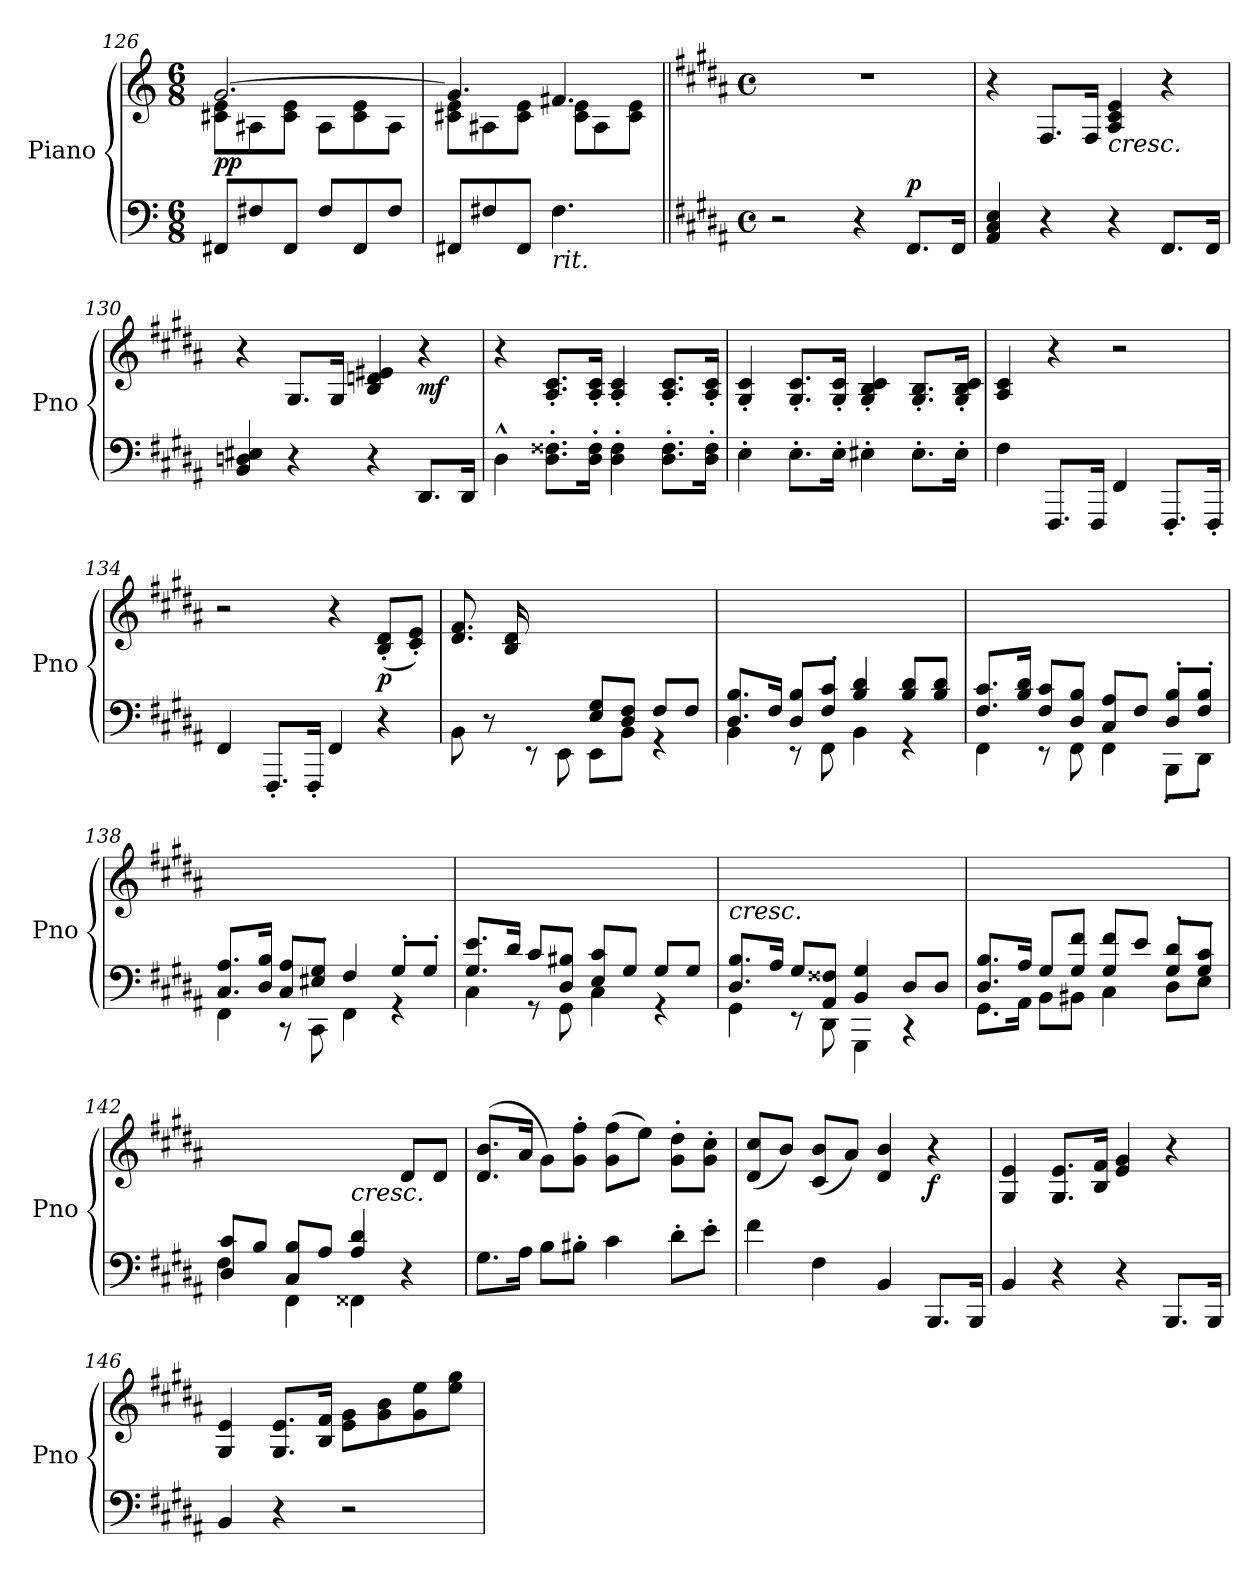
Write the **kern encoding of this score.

**kern	**kern	**dynam
*part1	*part1	*part1
*staff2	*staff1	*staff1/2
*I"Piano	*	*
*I'Pno	*	*
*clefF4	*clefG2	*
*k[]	*k[]	*
*M6/8	*M6/8	*
=126	=126	=126
*	*^	*
!	!	!	!LO:DY:b
8FF#X/L	[2.g/	8c#X\ 8e\L	pp
8F#X/	.	8A#X\	.
8FF#/J	.	8c#\ 8e\J	.
8F#/L	.	8A#\L	.
8FF#/	.	8c#\ 8e\	.
8F#/J	.	8A#\J	.
=127	=127	=127	=127
8FF#X/L	4.g/]	8c#X\ 8e\L	.
8F#X/	.	8A#X\	.
8FF#/J	.	8c#\ 8e\J	.
!LO:TX:b:i:t=rit.	!	!	!
4.F#\	4.f#X/	8c#\ 8e\L	.
.	.	8A#\	.
.	.	8c#\ 8e\J	.
*	*v	*v	*
!!LO:LB:g=z
=128||	=128||	=128||
*k[f#c#g#d#a#]	*k[f#c#g#d#a#]	*
*M4/4	*M4/4	*
*met(c)	*met(c)	*
*	*^	*
!	!LO:TX:a:B:t=Marschtempo	!	!
*	*v	*v	*
2r	1r	.
4r	.	.
!	!	!LO:DY:a=2
8.FF#/L	.	p
16FF#/Jk	.	.
=129	=129	=129
4AA#/ 4C#/ 4E/	4r	.
4r	8.F#/L	.
.	16F#/Jk	.
!	!	!LO:HP:b
4r	4A#/ 4c#/ 4e/	<
8.FF#/L	4r	.
16FF#/Jk	.	.
=130	=130	=130
4BB/ 4Dn/ 4E#X/	4r	.
4r	8.G#/L	.
.	16G#/Jk	.
4r	4B/ 4dn/ 4e#X/	.
!	!	!LO:DY:b
8.DD#/L	4r	mf
16DD#/Jk	.	.
=131	=131	=131
4D#^^\	4r	.
8.D#\' 8.F##X\'L	8.A#/' 8.c#/'L	.
16D#\' 16F##\'Jk	16A#/' 16c#/'Jk	.
4D#\' 4F##\'	4A#/' 4c#/'	.
8.D#\' 8.F##\'L	8.A#/' 8.c#/'L	.
16D#\' 16F##\'Jk	16A#/' 16c#/'Jk	.
=132	=132	=132
4E'\	4G#/' 4c#/'	.
8.E'\L	8.G#/' 8.c#/'L	.
16E'\Jk	16G#/' 16c#/'Jk	.
4E#X'\	4G#/' 4B/' 4c#/'	.
8.E#'\L	8.G#/' 8.B/'L	.
16E#'\Jk	16G#/' 16B/' 16c#/'Jk	.
.	.	[
!!LO:LB:g=z
=133	=133	=133
4F#\	4A#/ 4c#/	.
8.FFF#/L	4r	.
16FFF#/Jk	.	.
4FF#/	2r	.
8.FFF#'/L	.	.
16FFF#'/Jk	.	.
=134	=134	=134
4FF#/	2r	.
8.FFF#'/L	.	.
16FFF#'/Jk	.	.
4FF#/	4r	.
!	!	!LO:DY:b
4r	(8B/' 8d#/'L	p
.	8c#/' 8e/'J)	.
=135	=135	=135
*^	*	*
4ryy	8BB\	(<8.d#/ 8.f#/L	.
.	8r	.	.
.	.	16B/ 16d#/K	.
8D#/ 8B/)	8r	2.ryy	.
8E/ 8G#/J	8EE\	.	.
8E/ 8G#/L	8EE\L	.	.
8D#/ 8F#/J	8BB\J	.	.
8F#/L	4r	.	.
8F#/J	.	.	.
=136	=136	=136	=136
8.D#/ 8.B/L	4BB\	1ryy	.
16F#/Jk	.	.	.
8D#/ 8B/L	8r	.	.
8F#/' 8c#/'J	8FF#\	.	.
4B/ 4d#/	4BB\	.	.
8B/ 8d#/L	4r	.	.
8B/ 8d#/J	.	.	.
!!LO:LB:g=z
=137	=137	=137	=137
8.F#/ 8.c#/L	4FF#\	1ryy	.
16B/ 16d#/Jk	.	.	.
8F#/ 8c#/L	8r	.	.
8D#/' 8B/'J	8FF#\	.	.
8C#/ 8A#/L	4FF#\	.	.
8F#/J	.	.	.
8D#/' 8B/'L	8BBB'\L	.	.
8F#/' 8B/'J	8DD#'\J	.	.
!!LO:LB:g=z
=138	=138	=138	=138
8.C#/ 8.A#/L	4FF#\	1ryy	.
16D#/ 16B/Jk	.	.	.
8C#/ 8A#/L	8r	.	.
8E#X/'> 8G#/'>J	8CC#\	.	.
4F#/	4FF#\	.	.
8G#'>/L	4r	.	.
8G#'>/J	.	.	.
=139	=139	=139	=139
8.G#/ 8.e/L	4C#\	1ryy	.
16d#/Jk	.	.	.
8c#/L	8r	.	.
8D#/ 8B#X/J	8GG#\	.	.
8E/ 8c#/L	4C#\	.	.
8G#/J	.	.	.
8G#/L	4r	.	.
8G#/J	.	.	.
=140	=140	=140	=140
!	!	!LO:TX:b:i:t=cresc.	!
8.D#/ 8.B/L	4GG#\	1ryy	.
16A#/Jk	.	.	.
8G#/L	8r	.	.
8AA#/ 8F##X/J	8DD#\	.	.
4BB/ 4G#/	4GGG#\	.	.
8D#/L	4r	.	.
8D#/J	.	.	.
=141	=141	=141	=141
8.D#/ 8.B/L	8.GG#\L	1ryy	.
16A#/Jk	16AA#\Jk	.	.
8G#/L	8BB\L	.	.
8G#/ 8f#/J	8BB#X\J	.	.
8G#/ 8f#/L	4C#\	.	.
8e/J	.	.	.
8G#/'> 8d#/'>L	8D#\L	.	.
8G#/'> 8c#/'>J	8E\J	.	.
!!LO:LB:g=z
=142	=142	=142	=142
8D#/ 8c#/L	4F#\	2ryy	.
8B/J	.	.	.
8C#/ 8B/L	4FF#\	.	.
8A#/J	.	.	.
!	!	!LO:TX:b:i:t=cresc.	!
4A#/ 4d#/	4FF##X\	4ryy	.
4ryy	4r	8d#/L	.
.	.	8d#/J	.
*v	*v	*	*
!!LO:PB:g=z
=143	=143	=143
8.G#\L	(<8.d#/ 8.b/L	.
16A#\Jk	16a#/Jk	.
8B\L	8g#\L)	.
8B#X'\J	8g#\' 8ff#\'J	.
4c#\	(8g#\ 8ff#\L	.
.	8ee\J)	.
8d#'\L	8g#\' 8dd#\'L	.
8e'\J	8g#\' 8cc#\'J	.
=144	=144	=144
4f#\	(8d#/ 8cc#/L	.
.	8b/J)	.
4F#\	(8c#/ 8b/L	.
.	8a#/J)	.
4BB/	4d#/ 4b/	.
!	!	!LO:DY:b
8.BBB/L	4r	f
16BBB/Jk	.	.
=145	=145	=145
4BB/	4G#/ 4e/	.
4r	8.G#/ 8.e/L	.
.	16B/ 16f#/Jk	.
4r	4e/ 4g#/	.
8.BBB/L	4r	.
16BBB/Jk	.	.
=146	=146	=146
4BB/	4G#/ 4e/	.
4r	8.G#/ 8.e/L	.
.	16B/ 16f#/Jk	.
2r	8e\ 8g#\L	.
.	8g#\ 8b\	.
.	8g#\ 8ee\	.
.	8ee\ 8gg#\J	.
=	=	=
*-	*-	*-
